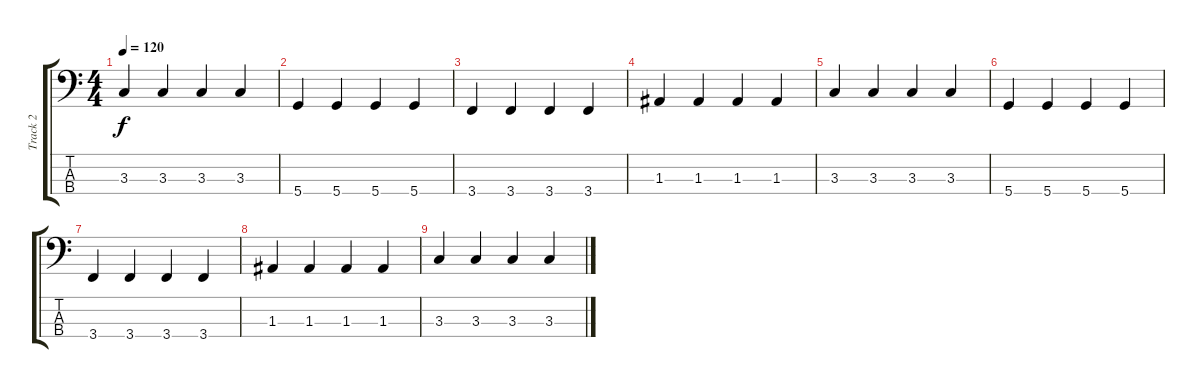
\track ("Track 2" "Track 2") {instrument electricbassfinger}
\staff {score tabs}
\tuning (G2 D2 A1 D1) {hide}
\ts (4 4)
\tempo 120
\clef f4
\ks c
3.3.4{dy f} 3.3.4 3.3.4 3.3.4 |
5.4.4 5.4.4 5.4.4 5.4.4 |
3.4.4 3.4.4 3.4.4 3.4.4 |
1.3.4 1.3.4 1.3.4 1.3.4 |
3.3.4 3.3.4 3.3.4 3.3.4 |
5.4.4 5.4.4 5.4.4 5.4.4 |
3.4.4 3.4.4 3.4.4 3.4.4 |
1.3.4 1.3.4 1.3.4 1.3.4 |
3.3.4 3.3.4 3.3.4 3.3.4
